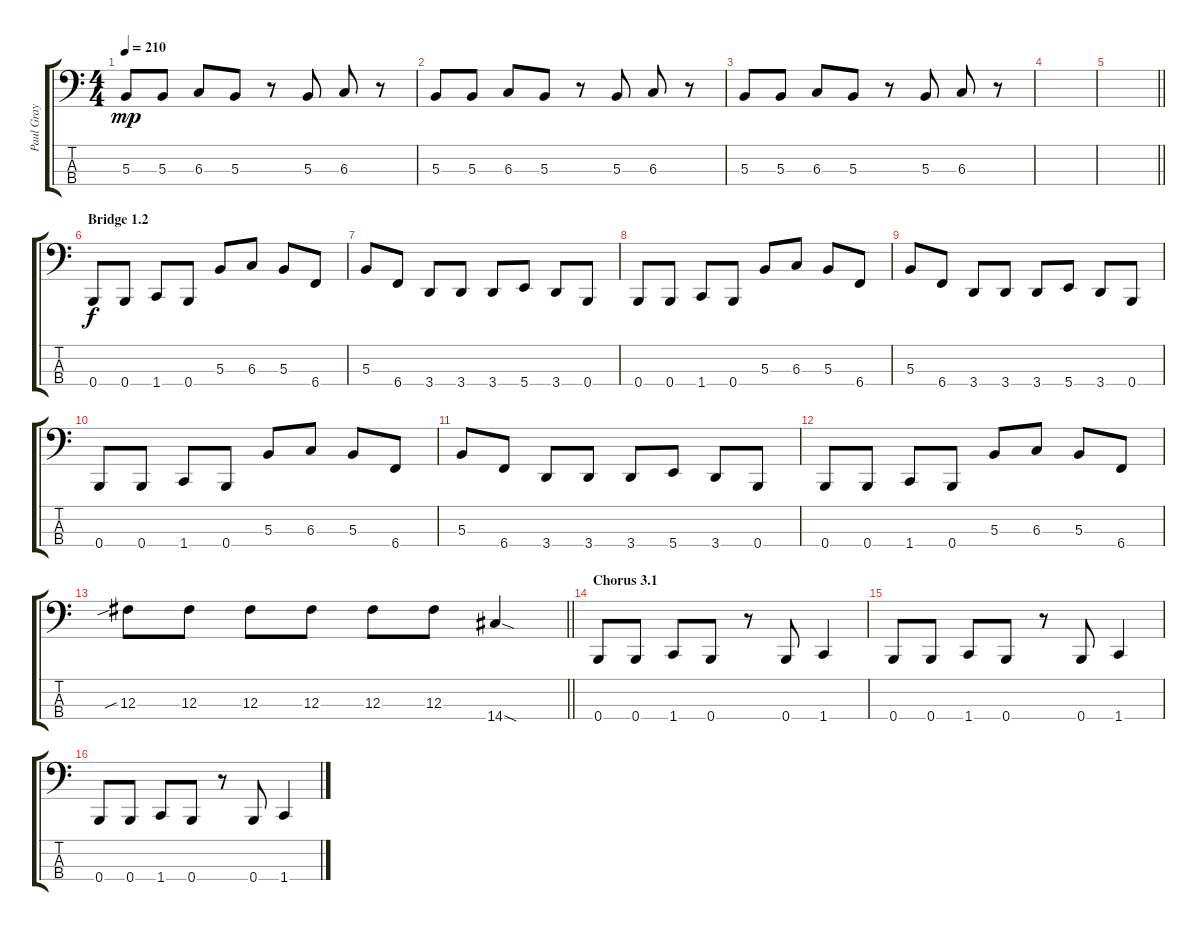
\track ("Paul Gray" "Paul Gray") {instrument electricbasspick}
\staff {score tabs}
\tuning (E2 B1 Gb1 B0) {hide}
\ts (4 4)
\tempo 210
\clef f4
\ks c
5.3.8{dy mp} 5.3.8 6.3.8 5.3.8 r.8 5.3.8 6.3.8 r.8 |
5.3.8 5.3.8 6.3.8 5.3.8 r.8 5.3.8 6.3.8 r.8 |
5.3.8 5.3.8 6.3.8 5.3.8 r.8 5.3.8 6.3.8 r.8 |
|
\barLineRight lightlight
|
\section ("" "Bridge 1.2")
0.4.8{dy f} 0.4.8 1.4.8 0.4.8 5.3.8 6.3.8 5.3.8 6.4.8 |
5.3.8 6.4.8 3.4.8 3.4.8 3.4.8 5.4.8 3.4.8 0.4.8 |
0.4.8 0.4.8 1.4.8 0.4.8 5.3.8 6.3.8 5.3.8 6.4.8 |
5.3.8 6.4.8 3.4.8 3.4.8 3.4.8 5.4.8 3.4.8 0.4.8 |
0.4.8 0.4.8 1.4.8 0.4.8 5.3.8 6.3.8 5.3.8 6.4.8 |
5.3.8 6.4.8 3.4.8 3.4.8 3.4.8 5.4.8 3.4.8 0.4.8 |
0.4.8 0.4.8 1.4.8 0.4.8 5.3.8 6.3.8 5.3.8 6.4.8 |
\barLineRight lightlight
12.3{sib}.8 12.3.8 12.3.8 12.3.8 12.3.8 12.3.8 14.4{sod}.4 |
\section ("" "Chorus 3.1")
0.4.8 0.4.8 1.4.8 0.4.8 r.8 0.4.8 1.4.4 |
0.4.8 0.4.8 1.4.8 0.4.8 r.8 0.4.8 1.4.4 |
0.4.8 0.4.8 1.4.8 0.4.8 r.8 0.4.8 1.4.4
